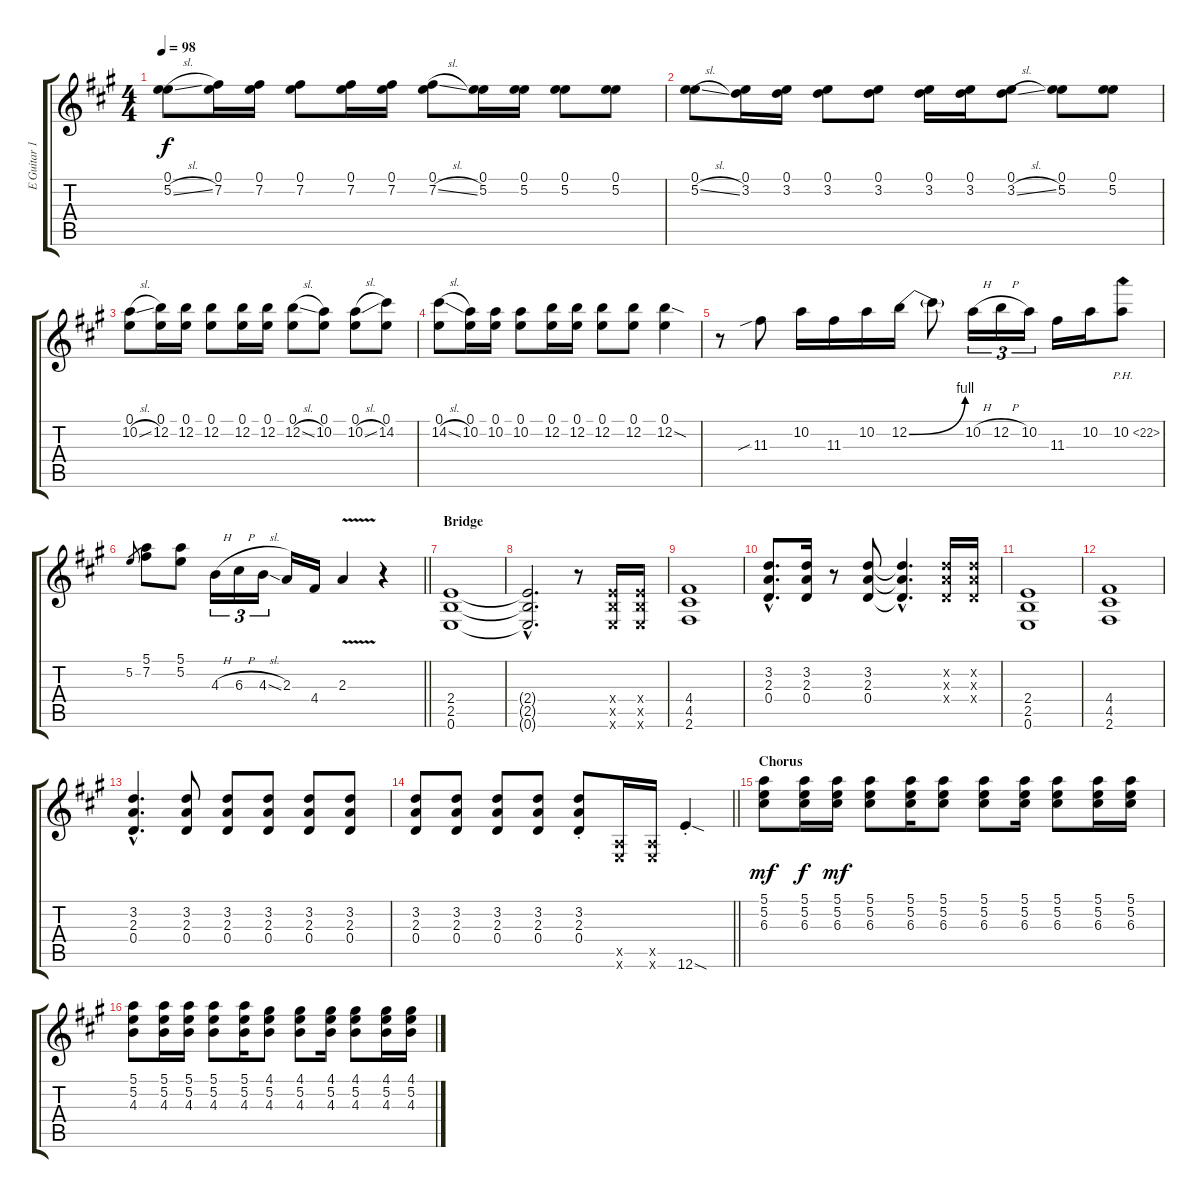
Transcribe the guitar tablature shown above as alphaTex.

\track ("E Guitar 1" "E Guitar 1") {instrument overdrivenguitar}
\staff {score tabs}
\tuning (E4 B3 G3 D3 A2 E2) {hide}
\ts (4 4)
\tempo 98
\clef g2
\ks a
(0.1 5.2{sl}).8{dy f} (0.1 7.2).16 (0.1 7.2).16 (0.1 7.2).8 (0.1 7.2).16 (0.1 7.2).16 (0.1 7.2{sl}).8 (0.1 5.2).16 (0.1 5.2).16 (0.1 5.2).8 (0.1 5.2).8 |
(0.1 5.2{sl}).8 (0.1 3.2).16 (0.1 3.2).16 (0.1 3.2).8 (0.1 3.2).8 (0.1 3.2).16 (0.1 3.2).16 (0.1 3.2{sl}).8 (0.1 5.2).8 (0.1 5.2).8 |
(0.1 10.2{sl}).8 (0.1 12.2).16 (0.1 12.2).16 (0.1 12.2).8 (0.1 12.2).16 (0.1 12.2).16 (0.1 12.2{sl}).8 (0.1 10.2).8 (0.1 10.2{sl}).8 (0.1 14.2).8 |
(0.1 14.2{sl}).8 (0.1 10.2).16 (0.1 10.2).16 (0.1 10.2).8 (0.1 12.2).16 (0.1 12.2).16 (0.1 12.2).8 (0.1 12.2).8 (0.1 12.2{sod}).4 |
r.8 11.3{sib}.8 10.2.16 11.3.16 10.2.16 12.2{be (bend 0 0 60 4)}.16 12.2{t}.8 10.2{h}.16{tu (3 2)} 12.2{h}.16{tu (3 2)} 10.2.16{tu (3 2)} 11.3.16 10.2.16 10.2{ph 12}.8 |
\barLineRight lightlight
5.2.8{gr} (5.1 7.2).8 (5.1 5.2).8 4.3{h}.16{tu (3 2)} 6.3{h}.16{tu (3 2)} 4.3{sl}.16{tu (3 2)} 2.3.16 4.4.16 2.3{v}.4 r.4 |
\section ("" "Bridge")
(2.4 2.5 0.6).1 |
(2.4{hac t} 2.5{hac t} 0.6{hac t}).2{d} r.8 (2.4{x} 2.5{x} 0.6{x}).16 (2.4{x} 2.5{x} 0.6{x}).16 |
(4.4 4.5 2.6).1 |
(3.2{hac} 2.3{hac} 0.4{hac}).8{d} (3.2 2.3 0.4).16 r.8 (3.2 2.3 0.4).8 (3.2{hac t} 2.3{hac t} 0.4{hac t}).4{d} (3.2{x} 2.3{x} 0.4{x}).16 (3.2{x} 2.3{x} 0.4{x}).16 |
(2.4 2.5 0.6).1 |
(4.4 4.5 2.6).1 |
(3.2{hac} 2.3{hac} 0.4{hac}).4{d} (3.2 2.3 0.4).8 (3.2 2.3 0.4).8 (3.2 2.3 0.4).8 (3.2 2.3 0.4).8 (3.2 2.3 0.4).8 |
\barLineRight lightlight
(3.2 2.3 0.4).8 (3.2 2.3 0.4).8 (3.2 2.3 0.4).8 (3.2 2.3 0.4).8 (3.2{st} 2.3{st} 0.4{st}).8 (0.5{x} 0.6{x}).16 (0.5{x} 0.6{x}).16 12.6{sod st}.4 |
\section ("" "Chorus")
(5.1 5.2 6.3).8{dy mf} (5.1 5.2 6.3).16{dy f} (5.1 5.2 6.3).16{dy mf} (5.1 5.2 6.3).8 (5.1 5.2 6.3).16 (5.1 5.2 6.3).8 (5.1 5.2 6.3).8 (5.1 5.2 6.3).16 (5.1 5.2 6.3).8 (5.1 5.2 6.3).16 (5.1 5.2 6.3).16 |
(5.1 5.2 4.3).8 (5.1 5.2 4.3).16 (5.1 5.2 4.3).16 (5.1 5.2 4.3).8 (5.1 5.2 4.3).16 (4.1 5.2 4.3).8 (4.1 5.2 4.3).8 (4.1 5.2 4.3).16 (4.1 5.2 4.3).8 (4.1 5.2 4.3).16 (4.1 5.2 4.3).16
